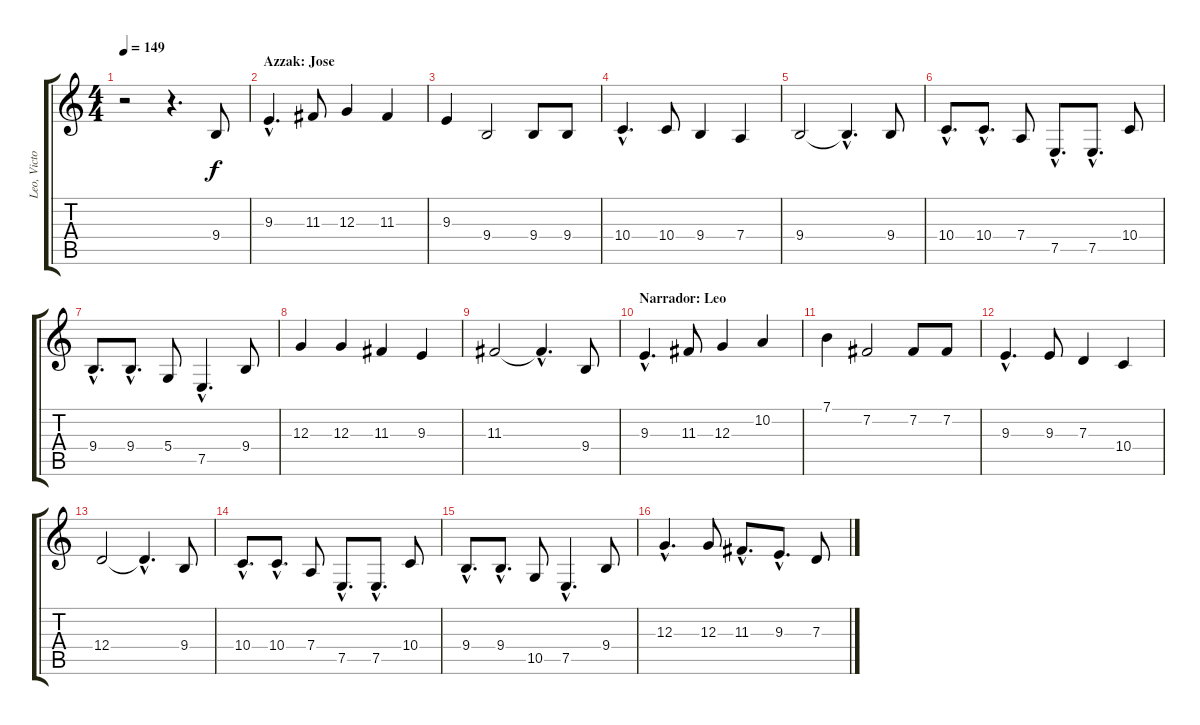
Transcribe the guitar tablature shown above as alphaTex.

\track ("Leo, Victor, Jose y Aurora" "Leo, Victo") {instrument lead1square}
\staff {score tabs}
\tuning (E4 B3 G3 D3 A2 E2) {hide}
\ts (4 4)
\tempo 149
\clef g2
\ks c
r.2{dy f} r.4{d} 9.4.8{volume 16 instrument lead1square} |
\section ("" "Azzak: Jose")
9.3{hac}.4{d} 11.3.8 12.3.4 11.3.4 |
9.3.4 9.4.2 9.4.8 9.4.8 |
10.4{hac}.4{d} 10.4.8 9.4.4 7.4.4 |
9.4.2 9.4{hac t}.4{d} 9.4.8 |
10.4{hac}.8{d} 10.4{hac}.8{d} 7.4.8 7.5{hac}.8{d} 7.5{hac}.8{d} 10.4.8 |
9.4{hac}.8{d} 9.4{hac}.8{d} 5.4.8 7.5{hac}.4{d} 9.4.8 |
12.3.4 12.3.4 11.3.4 9.3.4 |
11.3.2 11.3{hac t}.4{d} 9.4.8 |
\section ("" "Narrador: Leo")
9.3{hac}.4{d} 11.3.8 12.3.4 10.2.4 |
7.1.4 7.2.2 7.2.8 7.2.8 |
9.3{hac}.4{d} 9.3.8 7.3.4 10.4.4 |
12.4.2 12.4{hac t}.4{d} 9.4.8 |
10.4{hac}.8{d} 10.4{hac}.8{d} 7.4.8 7.5{hac}.8{d} 7.5{hac}.8{d} 10.4.8 |
9.4{hac}.8{d} 9.4{hac}.8{d} 10.5.8 7.5{hac}.4{d} 9.4.8 |
12.3{hac}.4{d} 12.3.8 11.3{hac}.8{d} 9.3{hac}.8{d} 7.3.8
